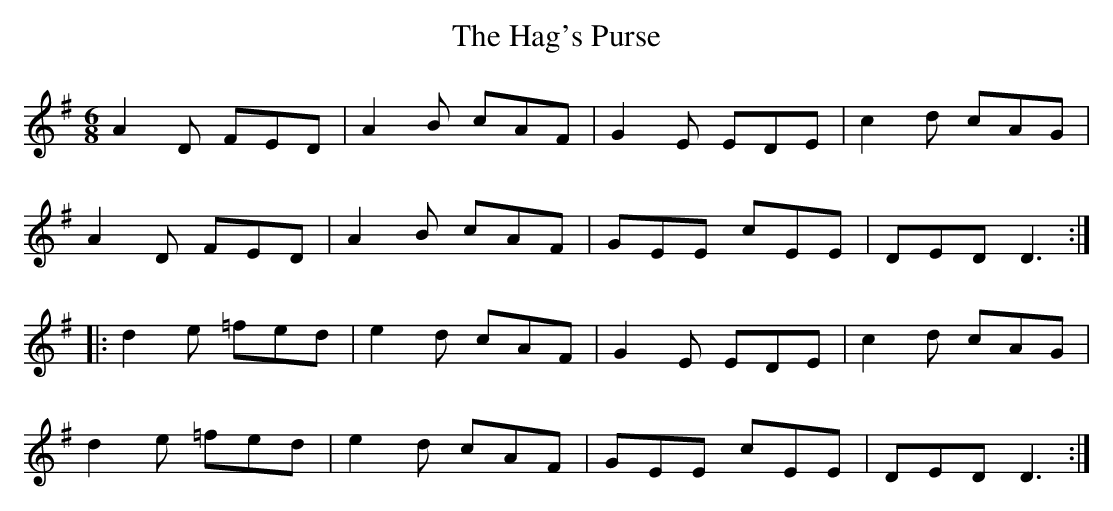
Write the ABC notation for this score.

X:1
T:Hag's Purse, The
M:6/8
L:1/8
K:Dmix
A2D FED|A2B cAF|G2E EDE|c2d cAG|!
A2D FED|A2B cAF|GEE cEE|DED D3:|!
|:d2e =fed|e2d cAF|G2E EDE|c2d cAG|!
d2e =fed|e2d cAF|GEE cEE|DED D3:|!
